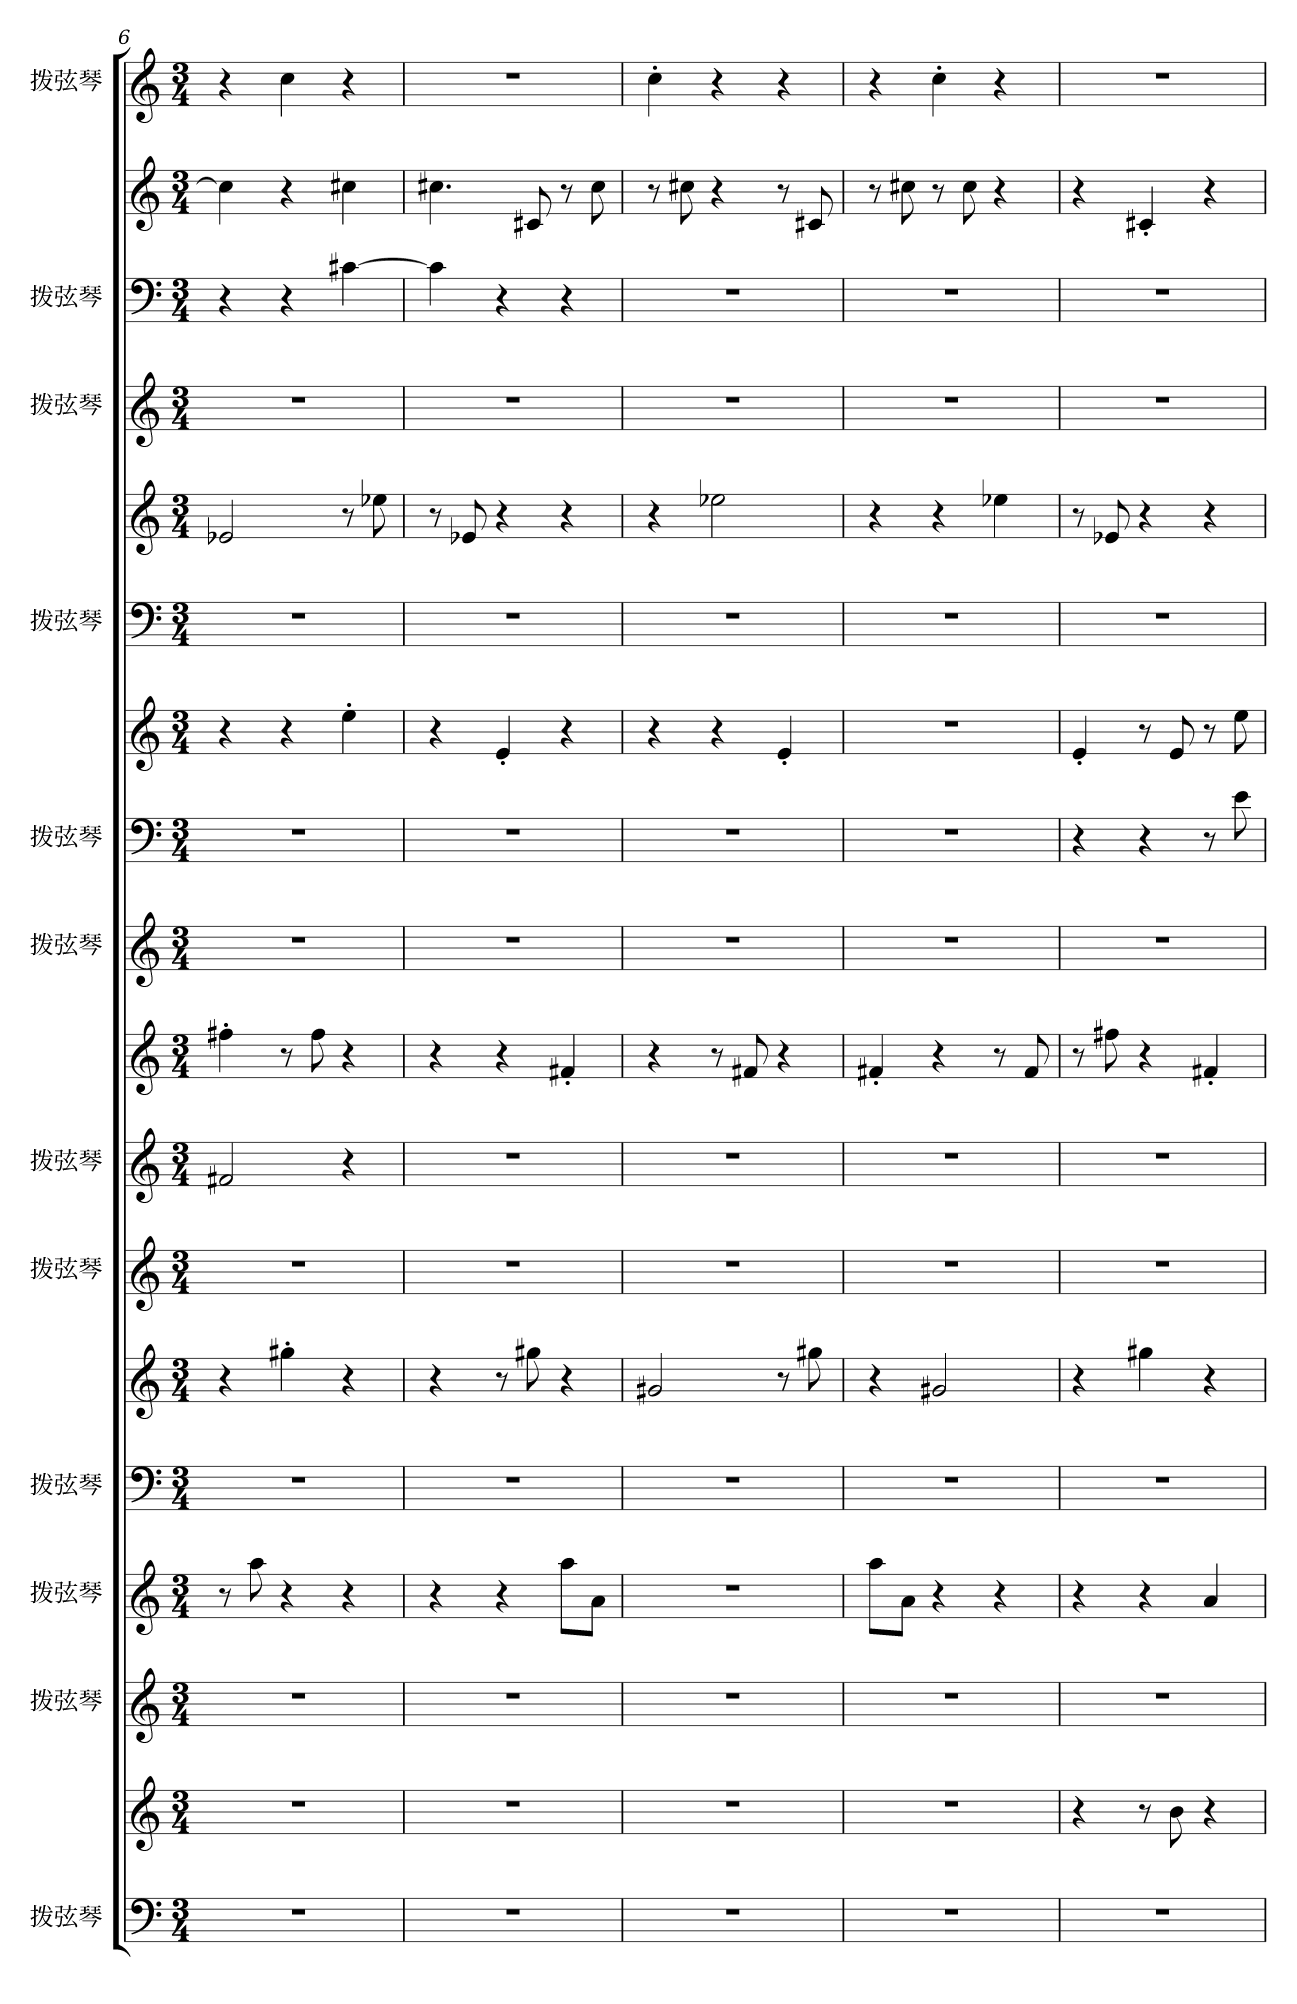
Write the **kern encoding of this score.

**kern	**kern	**kern	**kern	**kern	**kern	**kern	**kern	**kern	**kern	**kern	**kern	**kern	**kern	**kern	**kern	**kern	**kern
*part12	*part12	*part11	*part10	*part9	*part9	*part8	*part7	*part7	*part6	*part5	*part5	*part4	*part4	*part3	*part2	*part2	*part1
*staff18	*staff17	*staff16	*staff15	*staff14	*staff13	*staff12	*staff11	*staff10	*staff9	*staff8	*staff7	*staff6	*staff5	*staff4	*staff3	*staff2	*staff1
*I"拨弦琴	*	*I"拨弦琴	*I"拨弦琴	*I"拨弦琴	*	*I"拨弦琴	*I"拨弦琴	*	*I"拨弦琴	*I"拨弦琴	*	*I"拨弦琴	*	*I"拨弦琴	*I"拨弦琴	*	*I"拨弦琴
*clefF4	*clefG2	*clefG2	*clefG2	*clefF4	*clefG2	*clefG2	*clefG2	*clefG2	*clefG2	*clefF4	*clefG2	*clefF4	*clefG2	*clefG2	*clefF4	*clefG2	*clefG2
*k[]	*k[]	*k[]	*k[]	*k[]	*k[]	*k[]	*k[]	*k[]	*k[]	*k[]	*k[]	*k[]	*k[]	*k[]	*k[]	*k[]	*k[]
*M3/4	*M3/4	*M3/4	*M3/4	*M3/4	*M3/4	*M3/4	*M3/4	*M3/4	*M3/4	*M3/4	*M3/4	*M3/4	*M3/4	*M3/4	*M3/4	*M3/4	*M3/4
=6	=6	=6	=6	=6	=6	=6	=6	=6	=6	=6	=6	=6	=6	=6	=6	=6	=6
2.r	2.r	2.r	8r	2.r	4r	2.r	2f#X/	4ff#X'\	2.r	2.r	4r	2.r	2e-X/	2.r	4r	4cc#\]	4r
.	.	.	8aa\	.	.	.	.	.	.	.	.	.	.	.	.	.	.
.	.	.	4r	.	4gg#X'\	.	.	8r	.	.	4r	.	.	.	4r	4r	4cc\
.	.	.	.	.	.	.	.	8ff#\	.	.	.	.	.	.	.	.	.
.	.	.	4r	.	4r	.	4r	4r	.	.	4ee'\	.	8r	.	[4c#X\	4cc#X\	4r
.	.	.	.	.	.	.	.	.	.	.	.	.	8ee-X\	.	.	.	.
=7	=7	=7	=7	=7	=7	=7	=7	=7	=7	=7	=7	=7	=7	=7	=7	=7	=7
2.r	2.r	2.r	4r	2.r	4r	2.r	2.r	4r	2.r	2.r	4r	2.r	8r	2.r	4c#\]	4.cc#X\	2.r
.	.	.	.	.	.	.	.	.	.	.	.	.	8e-X/	.	.	.	.
.	.	.	4r	.	8r	.	.	4r	.	.	4e'/	.	4r	.	4r	.	.
.	.	.	.	.	8gg#X\	.	.	.	.	.	.	.	.	.	.	8c#X/	.
.	.	.	8aa\L	.	4r	.	.	4f#X'/	.	.	4r	.	4r	.	4r	8r	.
.	.	.	8a\J	.	.	.	.	.	.	.	.	.	.	.	.	8cc#\	.
=8	=8	=8	=8	=8	=8	=8	=8	=8	=8	=8	=8	=8	=8	=8	=8	=8	=8
2.r	2.r	2.r	2.r	2.r	2g#X/	2.r	2.r	4r	2.r	2.r	4r	2.r	4r	2.r	2.r	8r	4cc'\
.	.	.	.	.	.	.	.	.	.	.	.	.	.	.	.	8cc#X\	.
.	.	.	.	.	.	.	.	8r	.	.	4r	.	2ee-X\	.	.	4r	4r
.	.	.	.	.	.	.	.	8f#X/	.	.	.	.	.	.	.	.	.
.	.	.	.	.	8r	.	.	4r	.	.	4e'/	.	.	.	.	8r	4r
.	.	.	.	.	8gg#X\	.	.	.	.	.	.	.	.	.	.	8c#X/	.
!!LO:PB:g=z
=9	=9	=9	=9	=9	=9	=9	=9	=9	=9	=9	=9	=9	=9	=9	=9	=9	=9
2.r	2.r	2.r	8aa\L	2.r	4r	2.r	2.r	4f#X'/	2.r	2.r	2.r	2.r	4r	2.r	2.r	8r	4r
.	.	.	8a\J	.	.	.	.	.	.	.	.	.	.	.	.	8cc#X\	.
.	.	.	4r	.	2g#X/	.	.	4r	.	.	.	.	4r	.	.	8r	4cc'\
.	.	.	.	.	.	.	.	.	.	.	.	.	.	.	.	8cc#\	.
.	.	.	4r	.	.	.	.	8r	.	.	.	.	4ee-X\	.	.	4r	4r
.	.	.	.	.	.	.	.	8f#/	.	.	.	.	.	.	.	.	.
=10	=10	=10	=10	=10	=10	=10	=10	=10	=10	=10	=10	=10	=10	=10	=10	=10	=10
2.r	4r	2.r	4r	2.r	4r	2.r	2.r	8r	2.r	4r	4e'/	2.r	8r	2.r	2.r	4r	2.r
.	.	.	.	.	.	.	.	8ff#X\	.	.	.	.	8e-X/	.	.	.	.
.	8r	.	4r	.	4gg#X\	.	.	4r	.	4r	8r	.	4r	.	.	4c#X'/	.
.	8b\	.	.	.	.	.	.	.	.	.	8e/	.	.	.	.	.	.
.	4r	.	4a/	.	4r	.	.	4f#X'/	.	8r	8r	.	4r	.	.	4r	.
.	.	.	.	.	.	.	.	.	.	8e\	8ee\	.	.	.	.	.	.
=	=	=	=	=	=	=	=	=	=	=	=	=	=	=	=	=	=
*-	*-	*-	*-	*-	*-	*-	*-	*-	*-	*-	*-	*-	*-	*-	*-	*-	*-
